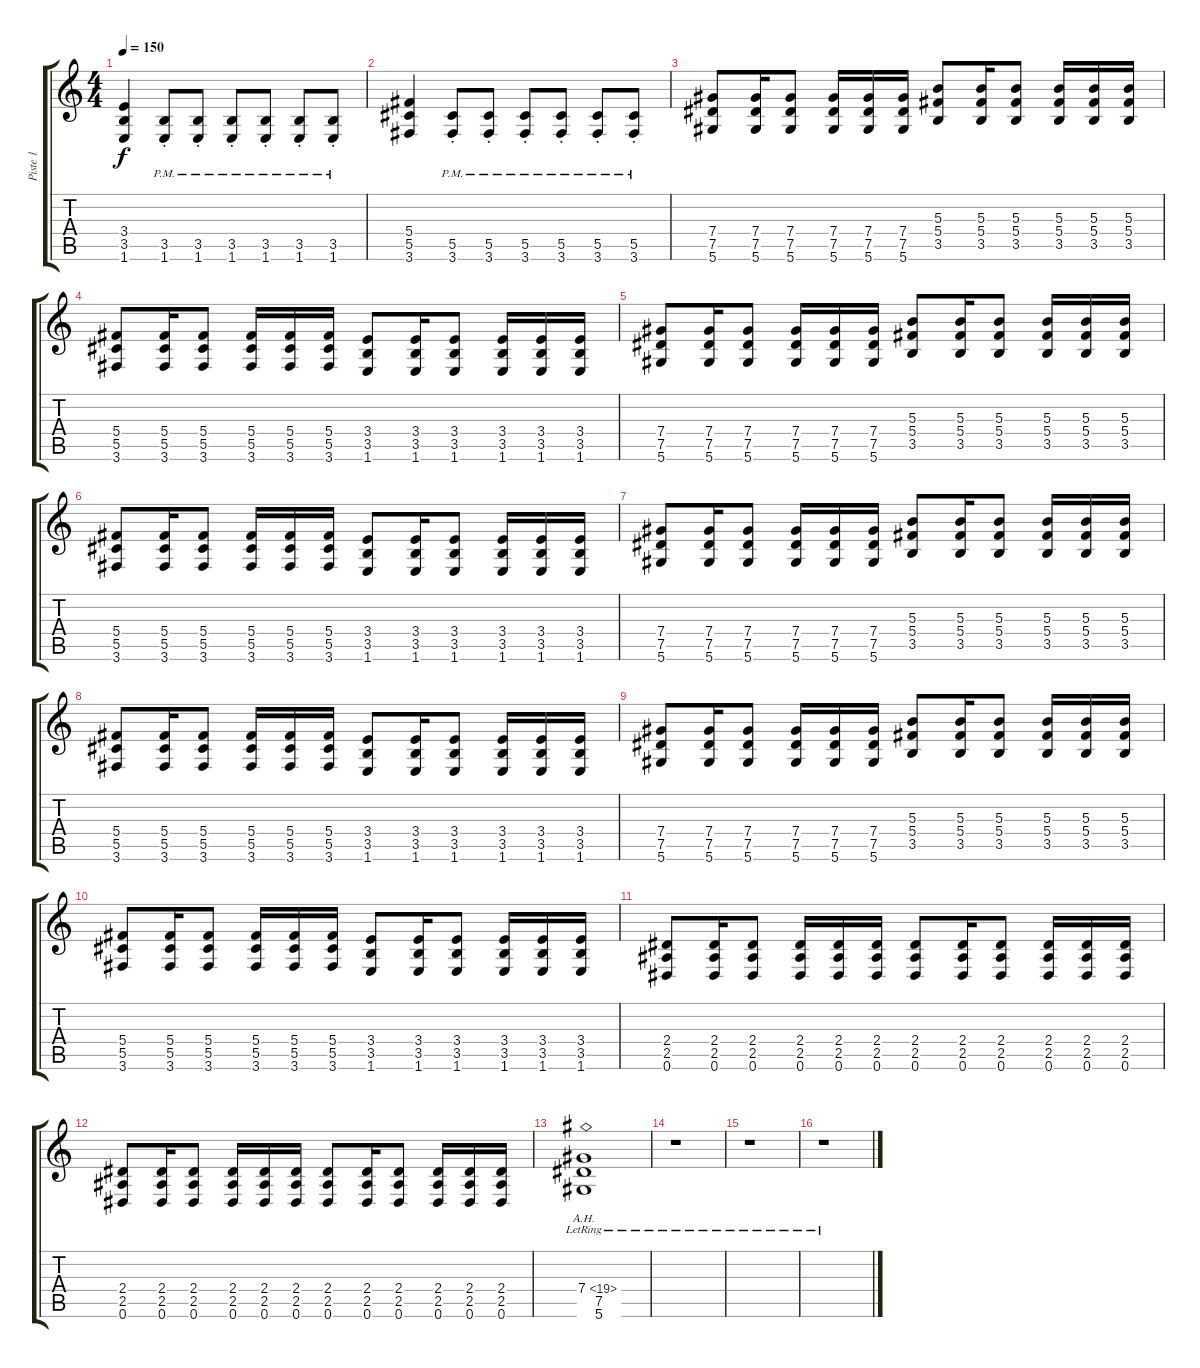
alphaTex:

\track ("Piste 1" "Piste 1") {instrument distortionguitar}
\staff {score tabs}
\tuning (Eb4 Bb3 Gb3 Db3 Ab2 Eb2) {hide}
\ts (4 4)
\tempo 150
\clef g2
\ks c
(3.4 3.5 1.6).4{dy f} (3.5{pm st} 1.6{pm st}).8 (3.5{pm st} 1.6{pm st}).8 (3.5{pm st} 1.6{pm st}).8 (3.5{pm st} 1.6{pm st}).8 (3.5{pm st} 1.6{pm st}).8 (3.5{pm st} 1.6{pm st}).8 |
(5.4 5.5 3.6).4 (5.5{pm st} 3.6{pm st}).8 (5.5{pm st} 3.6{pm st}).8 (5.5{pm st} 3.6{pm st}).8 (5.5{pm st} 3.6{pm st}).8 (5.5{pm st} 3.6{pm st}).8 (5.5{pm st} 3.6{pm st}).8 |
(7.4 7.5 5.6).8 (7.4 7.5 5.6).16 (7.4 7.5 5.6).8 (7.4 7.5 5.6).16 (7.4 7.5 5.6).16 (7.4 7.5 5.6).16 (5.3 5.4 3.5).8 (5.3 5.4 3.5).16 (5.3 5.4 3.5).8 (5.3 5.4 3.5).16 (5.3 5.4 3.5).16 (5.3 5.4 3.5).16 |
(5.4 5.5 3.6).8 (5.4 5.5 3.6).16 (5.4 5.5 3.6).8 (5.4 5.5 3.6).16 (5.4 5.5 3.6).16 (5.4 5.5 3.6).16 (3.4 3.5 1.6).8 (3.4 3.5 1.6).16 (3.4 3.5 1.6).8 (3.4 3.5 1.6).16 (3.4 3.5 1.6).16 (3.4 3.5 1.6).16 |
(7.4 7.5 5.6).8 (7.4 7.5 5.6).16 (7.4 7.5 5.6).8 (7.4 7.5 5.6).16 (7.4 7.5 5.6).16 (7.4 7.5 5.6).16 (5.3 5.4 3.5).8 (5.3 5.4 3.5).16 (5.3 5.4 3.5).8 (5.3 5.4 3.5).16 (5.3 5.4 3.5).16 (5.3 5.4 3.5).16 |
(5.4 5.5 3.6).8 (5.4 5.5 3.6).16 (5.4 5.5 3.6).8 (5.4 5.5 3.6).16 (5.4 5.5 3.6).16 (5.4 5.5 3.6).16 (3.4 3.5 1.6).8 (3.4 3.5 1.6).16 (3.4 3.5 1.6).8 (3.4 3.5 1.6).16 (3.4 3.5 1.6).16 (3.4 3.5 1.6).16 |
(7.4 7.5 5.6).8 (7.4 7.5 5.6).16 (7.4 7.5 5.6).8 (7.4 7.5 5.6).16 (7.4 7.5 5.6).16 (7.4 7.5 5.6).16 (5.3 5.4 3.5).8 (5.3 5.4 3.5).16 (5.3 5.4 3.5).8 (5.3 5.4 3.5).16 (5.3 5.4 3.5).16 (5.3 5.4 3.5).16 |
(5.4 5.5 3.6).8 (5.4 5.5 3.6).16 (5.4 5.5 3.6).8 (5.4 5.5 3.6).16 (5.4 5.5 3.6).16 (5.4 5.5 3.6).16 (3.4 3.5 1.6).8 (3.4 3.5 1.6).16 (3.4 3.5 1.6).8 (3.4 3.5 1.6).16 (3.4 3.5 1.6).16 (3.4 3.5 1.6).16 |
(7.4 7.5 5.6).8 (7.4 7.5 5.6).16 (7.4 7.5 5.6).8 (7.4 7.5 5.6).16 (7.4 7.5 5.6).16 (7.4 7.5 5.6).16 (5.3 5.4 3.5).8 (5.3 5.4 3.5).16 (5.3 5.4 3.5).8 (5.3 5.4 3.5).16 (5.3 5.4 3.5).16 (5.3 5.4 3.5).16 |
(5.4 5.5 3.6).8 (5.4 5.5 3.6).16 (5.4 5.5 3.6).8 (5.4 5.5 3.6).16 (5.4 5.5 3.6).16 (5.4 5.5 3.6).16 (3.4 3.5 1.6).8 (3.4 3.5 1.6).16 (3.4 3.5 1.6).8 (3.4 3.5 1.6).16 (3.4 3.5 1.6).16 (3.4 3.5 1.6).16 |
(2.4 2.5 0.6).8 (2.4 2.5 0.6).16 (2.4 2.5 0.6).8 (2.4 2.5 0.6).16 (2.4 2.5 0.6).16 (2.4 2.5 0.6).16 (2.4 2.5 0.6).8 (2.4 2.5 0.6).16 (2.4 2.5 0.6).8 (2.4 2.5 0.6).16 (2.4 2.5 0.6).16 (2.4 2.5 0.6).16 |
(2.4 2.5 0.6).8 (2.4 2.5 0.6).16 (2.4 2.5 0.6).8 (2.4 2.5 0.6).16 (2.4 2.5 0.6).16 (2.4 2.5 0.6).16 (2.4 2.5 0.6).8 (2.4 2.5 0.6).16 (2.4 2.5 0.6).8 (2.4 2.5 0.6).16 (2.4 2.5 0.6).16 (2.4 2.5 0.6).16 |
(7.4{ah 12 lr} 7.5{lr} 5.6{lr}).1 |
r.1 |
r.1 |
r.1
